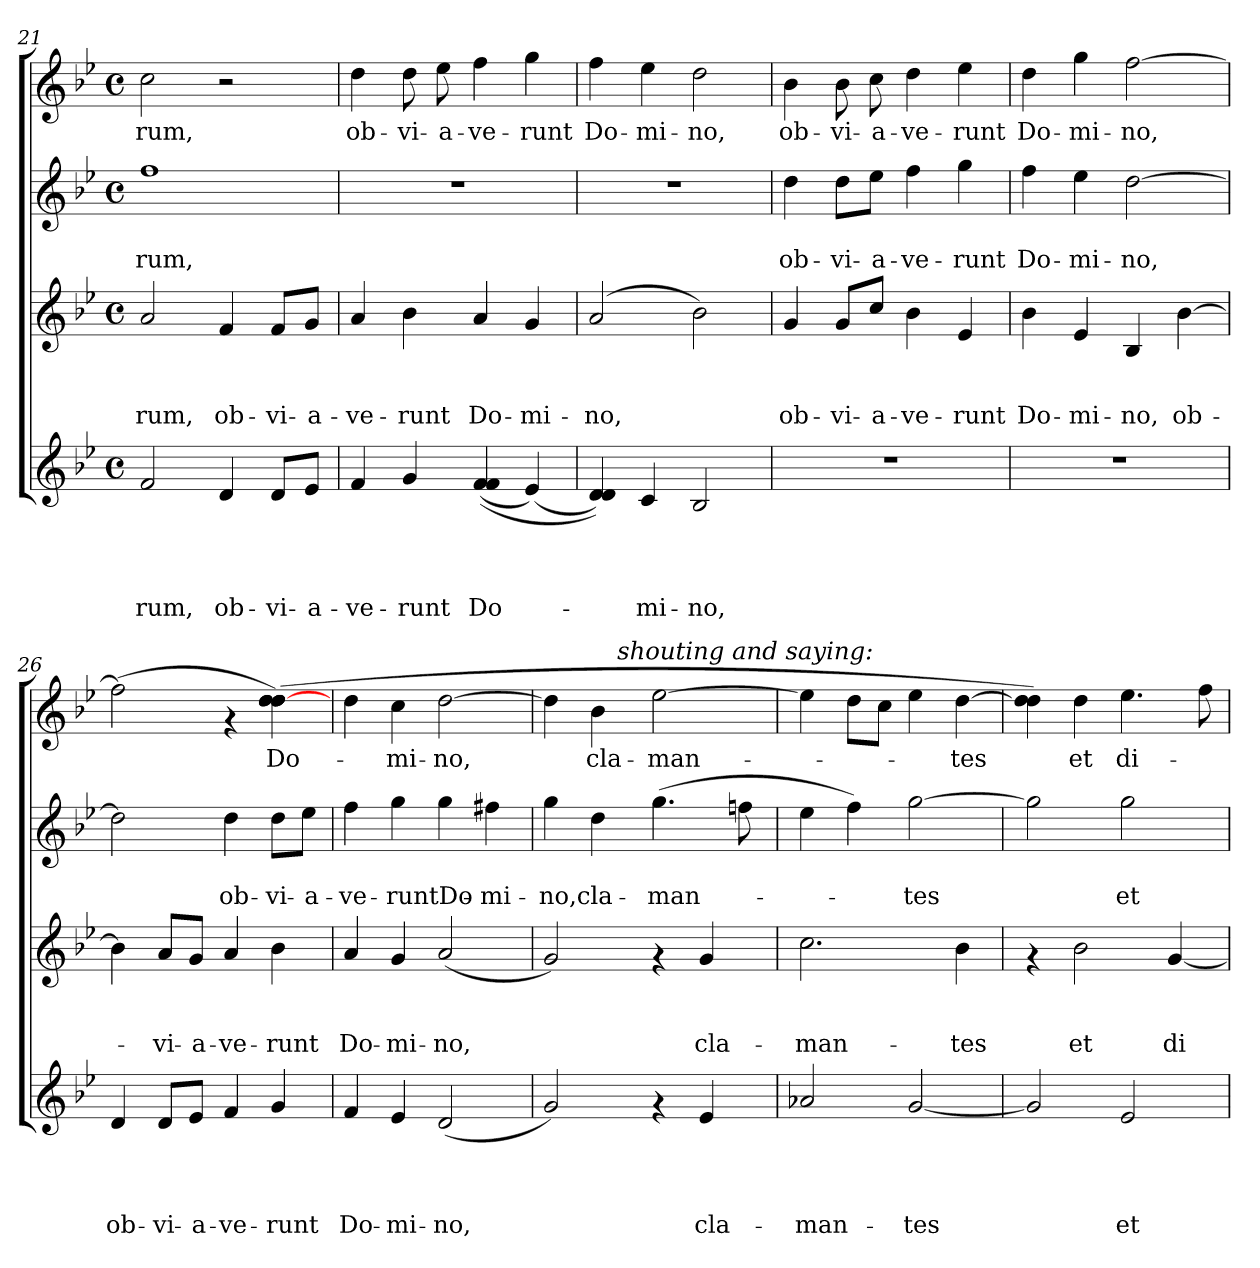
**kern	**text	**text	**text	**text	**kern	**text	**text	**text	**kern	**text	**text	**kern	**text
*part4	*part4	*part4	*part4	*part4	*part3	*part3	*part3	*part3	*part2	*part2	*part2	*part1	*part1
*staff4	*staff4	*staff4	*staff4	*staff4	*staff3	*staff3	*staff3	*staff3	*staff2	*staff2	*staff2	*staff1	*staff1
!!LO:LB:g=z
*clefG2	*	*	*	*	*clefG2	*	*	*	*clefG2	*	*	*clefG2	*
*k[b-e-]	*	*	*	*	*k[b-e-]	*	*	*	*k[b-e-]	*	*	*k[b-e-]	*
*B-:	*	*	*	*	*B-:	*	*	*	*B-:	*	*	*B-:	*
*M4/4	*	*	*	*	*M4/4	*	*	*	*M4/4	*	*	*M4/4	*
*met(c)	*	*	*	*	*met(c)	*	*	*	*met(c)	*	*	*met(c)	*
=21	=21	=21	=21	=21	=21	=21	=21	=21	=21	=21	=21	=21	=21
!	!	!	!	!LO:LY:b	!	!	!	!LO:LY:b	!	!	!LO:LY:b	!	!LO:LY:b
2f/	.	.	.	-rum,	2a/	.	.	-rum,	1ff	.	-rum,	2cc\	-rum,
!	!	!	!	!LO:LY:b	!	!	!	!LO:LY:b	!	!	!	!	!
4d/	.	.	.	ob-	4f/	.	.	ob-	.	.	.	2r	.
!	!	!	!	!LO:LY:b	!	!	!	!LO:LY:b	!	!	!	!	!
8d/L	.	.	.	-vi-	8f/L	.	.	-vi-	.	.	.	.	.
!	!	!	!	!LO:LY:b	!	!	!	!LO:LY:b	!	!	!	!	!
8e-/J	.	.	.	-a-	8g/J	.	.	-a-	.	.	.	.	.
=22	=22	=22	=22	=22	=22	=22	=22	=22	=22	=22	=22	=22	=22
!	!	!	!	!LO:LY:b	!	!	!	!LO:LY:b	!	!	!	!	!LO:LY:b
4f/	.	.	.	-ve-	4a/	.	.	-ve-	1r	.	.	4dd\	ob-
!	!	!	!	!LO:LY:b	!	!	!	!LO:LY:b	!	!	!	!	!LO:LY:b
4g/	.	.	.	-runt	4b-\	.	.	-runt	.	.	.	8dd\	-vi-
!	!	!	!	!	!	!	!	!	!	!	!	!	!LO:LY:b
.	.	.	.	.	.	.	.	.	.	.	.	8ee-\	-a-
!	!	!	!	!LO:LY:b	!	!	!	!LO:LY:b	!	!	!	!	!LO:LY:b
(<(<4f/ 4f/	.	.	.	Do-	4a/	.	.	Do-	.	.	.	4ff\	-ve-
!	!	!	!	!	!	!	!	!LO:LY:b	!	!	!	!	!LO:LY:b
(<4e-/)	.	.	.	.	4g/	.	.	-mi-	.	.	.	4gg\	-runt
=23	=23	=23	=23	=23	=23	=23	=23	=23	=23	=23	=23	=23	=23
!	!	!	!	!	!	!	!	!LO:LY:b	!	!	!	!	!LO:LY:b
4d/ 4d/))	.	.	.	.	(2a/	.	.	-no,	1r	.	.	4ff\	Do-
!	!	!	!	!LO:LY:b	!	!	!	!	!	!	!	!	!LO:LY:b
4c/	.	.	.	-mi-	.	.	.	.	.	.	.	4ee-\	-mi-
!	!	!	!	!LO:LY:b	!	!	!	!	!	!	!	!	!LO:LY:b
2B-/	.	.	.	-no,	2b-\)	.	.	.	.	.	.	2dd\	-no,
=24	=24	=24	=24	=24	=24	=24	=24	=24	=24	=24	=24	=24	=24
!	!	!	!	!	!	!	!	!LO:LY:b	!	!	!LO:LY:b	!	!LO:LY:b
1r	.	.	.	.	4g/	.	.	ob-	4dd\	.	ob-	4b-\	ob-
!	!	!	!	!	!	!	!	!LO:LY:b	!	!	!LO:LY:b	!	!LO:LY:b
.	.	.	.	.	8g/L	.	.	-vi-	8dd\L	.	-vi-	8b-\	-vi-
!	!	!	!	!	!	!	!	!LO:LY:b	!	!	!LO:LY:b	!	!LO:LY:b
.	.	.	.	.	8cc/J	.	.	-a-	8ee-\J	.	-a-	8cc\	-a-
!	!	!	!	!	!	!	!	!LO:LY:b	!	!	!LO:LY:b	!	!LO:LY:b
.	.	.	.	.	4b-\	.	.	-ve-	4ff\	.	-ve-	4dd\	-ve-
!	!	!	!	!	!	!	!	!LO:LY:b	!	!	!LO:LY:b	!	!LO:LY:b
.	.	.	.	.	4e-/	.	.	-runt	4gg\	.	-runt	4ee-\	-runt
=25	=25	=25	=25	=25	=25	=25	=25	=25	=25	=25	=25	=25	=25
!	!	!	!	!	!	!	!	!LO:LY:b	!	!	!LO:LY:b	!	!LO:LY:b
1r	.	.	.	.	4b-\	.	.	Do-	4ff\	.	Do-	4dd\	Do-
!	!	!	!	!	!	!	!	!LO:LY:b	!	!	!LO:LY:b	!	!LO:LY:b
.	.	.	.	.	4e-/	.	.	-mi-	4ee-\	.	-mi-	4gg\	-mi-
!	!	!	!	!	!	!	!	!LO:LY:b	!	!	!LO:LY:b	!	!LO:LY:b
.	.	.	.	.	4B-/	.	.	-no,	[>2dd\	.	-no,	[>2ff\	-no,
!	!	!	!	!	!	!	!	!LO:LY:b	!	!	!	!	!
.	.	.	.	.	[>4b-\	.	.	ob-	.	.	.	.	.
=26	=26	=26	=26	=26	=26	=26	=26	=26	=26	=26	=26	=26	=26
!	!	!	!	!LO:LY:b	!	!	!	!	!	!	!	!	!
4d/	.	.	.	ob-	4b-\]	.	.	.	2dd\]	.	.	(<2ff\]	.
!	!	!	!	!LO:LY:b	!	!	!	!LO:LY:b	!	!	!	!	!
8d/L	.	.	.	-vi-	8a/L	.	.	-vi-	.	.	.	.	.
!	!	!	!	!LO:LY:b	!	!	!	!LO:LY:b	!	!	!	!	!
8e-/J	.	.	.	-a-	8g/J	.	.	-a-	.	.	.	.	.
!	!	!	!	!LO:LY:b	!	!	!	!LO:LY:b	!	!	!LO:LY:b	!	!
4f/	.	.	.	-ve-	4a/	.	.	-ve-	4dd\	.	ob-	4rf	.
!	!	!	!	!LO:LY:b	!	!	!	!LO:LY:b	!	!	!LO:LY:b	!	!LO:LY:b
4g/	.	.	.	-runt	4b-\	.	.	-runt	8dd\L	.	-vi-	(>4dd\ 4dd\ 4dd\ 4dd\ [<4dd\)	Do-
!	!	!	!	!	!	!	!	!	!	!	!LO:LY:b	!	!
.	.	.	.	.	.	.	.	.	8ee-\J	.	-a-	.	.
!!LO:PB:g=z
=27	=27	=27	=27	=27	=27	=27	=27	=27	=27	=27	=27	=27	=27
!	!	!	!	!LO:LY:b	!	!	!	!LO:LY:b	!	!	!LO:LY:b	!	!
4f/	.	.	.	Do-	4a/	.	.	Do-	4ff\	.	-ve-	4dd\	.
!	!	!	!	!LO:LY:b	!	!	!	!LO:LY:b	!	!	!LO:LY:b	!	!LO:LY:b
4e-/	.	.	.	-mi-	4g/	.	.	-mi-	4gg\	.	-runtDo-	4cc\	-mi-
!	!	!	!	!LO:LY:b	!	!	!	!LO:LY:b	!	!	!	!	!LO:LY:b
(<2d/	.	.	.	-no,	(<2a/	.	.	-no,	4gg\	.	.	[>2dd\	-no,
!	!	!	!	!	!	!	!	!	!	!	!LO:LY:b	!	!
.	.	.	.	.	.	.	.	.	4ff#X\	.	-mi-	.	.
=28	=28	=28	=28	=28	=28	=28	=28	=28	=28	=28	=28	=28	=28
!	!	!	!	!	!	!	!	!	!	!	!LO:LY:b	!	!
*	*	*	*	*	*	*	*	*	*	*	*	*^	*
2g/)	.	.	.	.	2g/)	.	.	.	4gg\	.	-no,cla-	4dd\]	4ryy	.
!	!	!	!	!	!	!	!	!	!	!	!	!	!	!LO:LY:b
.	.	.	.	.	.	.	.	.	4dd\	.	.	4b-\	16.ryy	cla-
!	!	!	!	!	!	!	!	!	!	!	!	!	!LO:TX:a:i:t=shouting and saying&colon;	!
.	.	.	.	.	.	.	.	.	.	.	.	.	2ryy	.
!	!	!	!	!	!	!	!	!	!	!	!LO:LY:b	!	!	!LO:LY:b
4rf	.	.	.	.	4rf	.	.	.	(>4.gg\	.	-man-	[>2ee-\	.	-man-
!	!	!	!	!LO:LY:b	!	!	!	!LO:LY:b	!	!	!	!	!	!
4e-/	.	.	.	cla-	4g/	.	.	cla-	.	.	.	.	.	.
.	.	.	.	.	.	.	.	.	.	.	.	.	8ryy	.
.	.	.	.	.	.	.	.	.	8ffn\	.	.	.	.	.
.	.	.	.	.	.	.	.	.	.	.	.	.	32ryy	.
=29	=29	=29	=29	=29	=29	=29	=29	=29	=29	=29	=29	=29	=29	=29
!	!	!	!	!LO:LY:b	!	!	!	!LO:LY:b	!	!	!	!	!	!
*	*	*	*	*	*	*	*	*	*	*	*	*v	*v	*
2a-X/	.	.	.	-man-	2.cc\	.	.	-man-	4ee-\	.	.	4ee-\]	.
.	.	.	.	.	.	.	.	.	4ff\)	.	.	8dd\L	.
.	.	.	.	.	.	.	.	.	.	.	.	8cc\J	.
!	!	!	!	!LO:LY:b	!	!	!	!	!	!	!LO:LY:b	!	!
[<2g/	.	.	.	-tes	.	.	.	.	[>2gg\	.	-tes	4ee-\	.
!	!	!	!	!	!	!	!	!LO:LY:b	!	!	!	!	!LO:LY:b
.	.	.	.	.	4b-\	.	.	-tes	.	.	.	[>4dd\	-tes
=30	=30	=30	=30	=30	=30	=30	=30	=30	=30	=30	=30	=30	=30
2g/]	.	.	.	.	4rf	.	.	.	2gg\]	.	.	4dd\] 4dd\)	.
!	!	!	!	!	!	!	!	!LO:LY:b	!	!	!	!	!LO:LY:b
.	.	.	.	.	2b-\	.	.	et	.	.	.	4dd\	et
!	!	!	!	!LO:LY:b	!	!	!	!	!	!	!LO:LY:b	!	!LO:LY:b
2e-/	.	.	.	et	.	.	.	.	2gg\	.	et	4.ee-\	di-
!	!	!	!	!	!	!	!	!LO:LY:b	!	!	!	!	!
.	.	.	.	.	[<4g/	.	.	di-	.	.	.	.	.
.	.	.	.	.	.	.	.	.	.	.	.	8ff\	.
=	=	=	=	=	=	=	=	=	=	=	=	=	=
*-	*-	*-	*-	*-	*-	*-	*-	*-	*-	*-	*-	*-	*-
